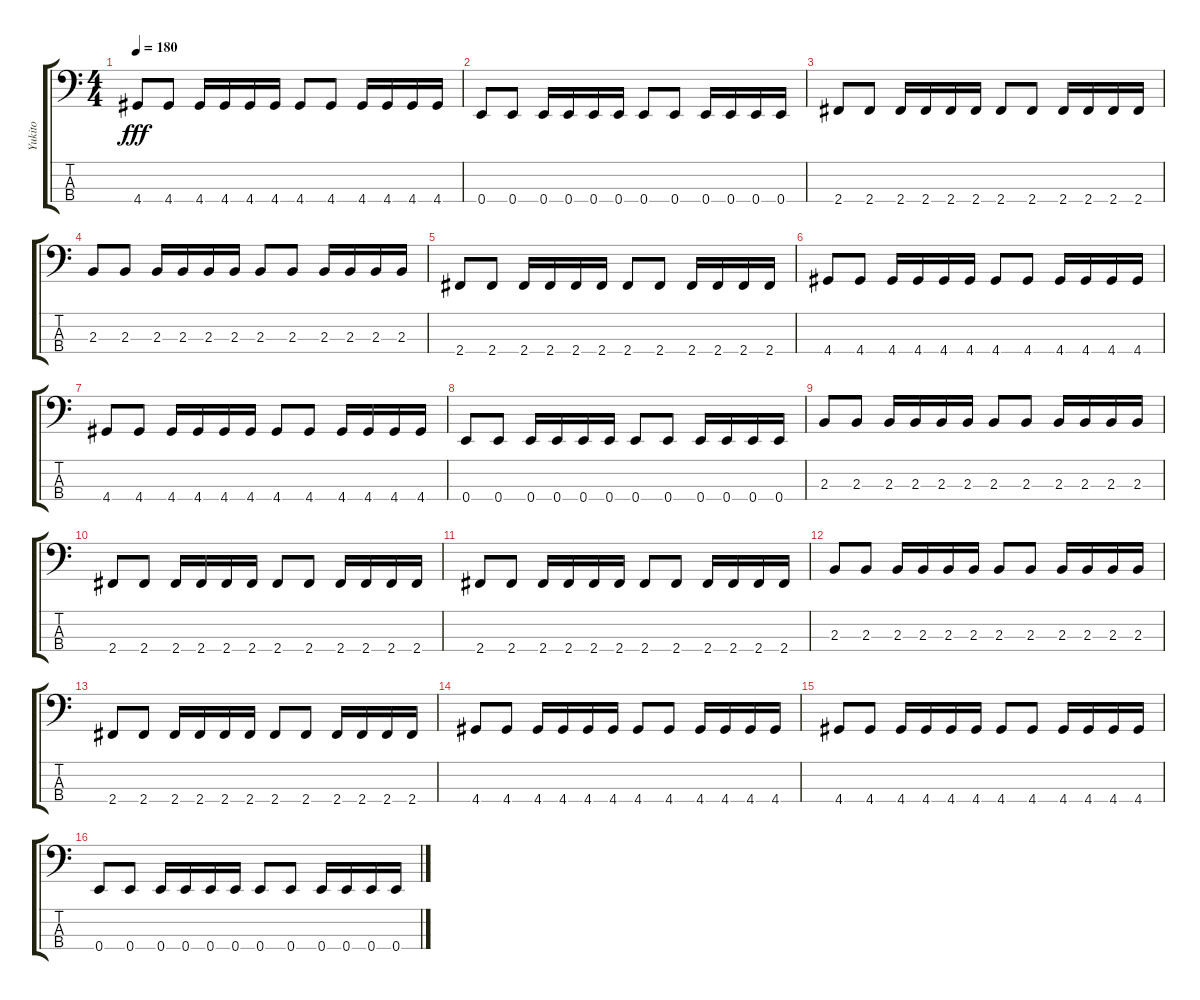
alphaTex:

\track ("Yukito" "Yukito") {instrument electricbasspick}
\staff {score tabs}
\tuning (G2 D2 A1 E1) {hide}
\ts (4 4)
\tempo 180
\clef f4
\ks c
4.4.8{dy fff} 4.4.8 4.4.16 4.4.16 4.4.16 4.4.16 4.4.8 4.4.8 4.4.16 4.4.16 4.4.16 4.4.16 |
0.4.8 0.4.8 0.4.16 0.4.16 0.4.16 0.4.16 0.4.8 0.4.8 0.4.16 0.4.16 0.4.16 0.4.16 |
2.4.8 2.4.8 2.4.16 2.4.16 2.4.16 2.4.16 2.4.8 2.4.8 2.4.16 2.4.16 2.4.16 2.4.16 |
2.3.8 2.3.8 2.3.16 2.3.16 2.3.16 2.3.16 2.3.8 2.3.8 2.3.16 2.3.16 2.3.16 2.3.16 |
2.4.8 2.4.8 2.4.16 2.4.16 2.4.16 2.4.16 2.4.8 2.4.8 2.4.16 2.4.16 2.4.16 2.4.16 |
4.4.8 4.4.8 4.4.16 4.4.16 4.4.16 4.4.16 4.4.8 4.4.8 4.4.16 4.4.16 4.4.16 4.4.16 |
4.4.8 4.4.8 4.4.16 4.4.16 4.4.16 4.4.16 4.4.8 4.4.8 4.4.16 4.4.16 4.4.16 4.4.16 |
0.4.8 0.4.8 0.4.16 0.4.16 0.4.16 0.4.16 0.4.8 0.4.8 0.4.16 0.4.16 0.4.16 0.4.16 |
2.3.8 2.3.8 2.3.16 2.3.16 2.3.16 2.3.16 2.3.8 2.3.8 2.3.16 2.3.16 2.3.16 2.3.16 |
2.4.8 2.4.8 2.4.16 2.4.16 2.4.16 2.4.16 2.4.8 2.4.8 2.4.16 2.4.16 2.4.16 2.4.16 |
2.4.8 2.4.8 2.4.16 2.4.16 2.4.16 2.4.16 2.4.8 2.4.8 2.4.16 2.4.16 2.4.16 2.4.16 |
2.3.8 2.3.8 2.3.16 2.3.16 2.3.16 2.3.16 2.3.8 2.3.8 2.3.16 2.3.16 2.3.16 2.3.16 |
2.4.8 2.4.8 2.4.16 2.4.16 2.4.16 2.4.16 2.4.8 2.4.8 2.4.16 2.4.16 2.4.16 2.4.16 |
4.4.8 4.4.8 4.4.16 4.4.16 4.4.16 4.4.16 4.4.8 4.4.8 4.4.16 4.4.16 4.4.16 4.4.16 |
4.4.8 4.4.8 4.4.16 4.4.16 4.4.16 4.4.16 4.4.8 4.4.8 4.4.16 4.4.16 4.4.16 4.4.16 |
0.4.8 0.4.8 0.4.16 0.4.16 0.4.16 0.4.16 0.4.8 0.4.8 0.4.16 0.4.16 0.4.16 0.4.16
